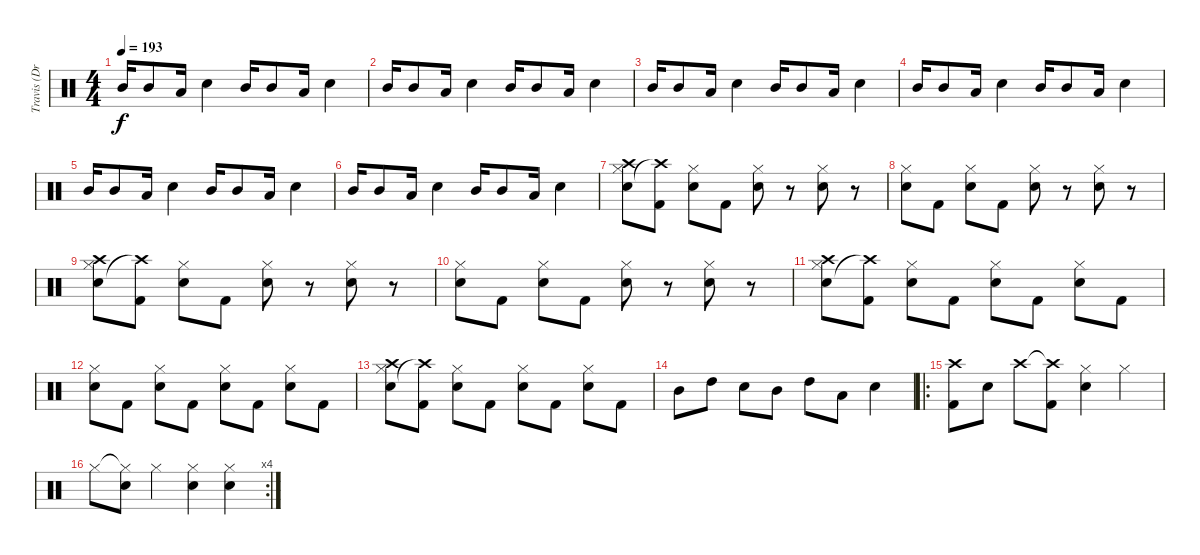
\track ("Travis (Drums)" "Travis (Dr") {instrument percussion}
\staff {score}
\articulation defaults
\ts (4 4)
\tempo 193
\clef neutral
\ks c "Mid Tom (hit)".16{dy f} "Mid Tom (hit)".8 "Low Tom (hit)".16 "Electric Snare (hit)".4 "Mid Tom (hit)".16{beam merge} "Mid Tom (hit)".8 "Low Tom (hit)".16 "Electric Snare (hit)".4
|
"Mid Tom (hit)".16 "Mid Tom (hit)".8 "Low Tom (hit)".16 "Electric Snare (hit)".4 "Mid Tom (hit)".16{beam merge} "Mid Tom (hit)".8 "Low Tom (hit)".16 "Electric Snare (hit)".4 |
"Mid Tom (hit)".16 "Mid Tom (hit)".8 "Low Tom (hit)".16 "Electric Snare (hit)".4 "Mid Tom (hit)".16{beam merge} "Mid Tom (hit)".8 "Low Tom (hit)".16 "Electric Snare (hit)".4 |
"Mid Tom (hit)".16 "Mid Tom (hit)".8 "Low Tom (hit)".16 "Electric Snare (hit)".4 "Mid Tom (hit)".16{beam merge} "Mid Tom (hit)".8 "Low Tom (hit)".16 "Electric Snare (hit)".4 |
"Mid Tom (hit)".16 "Mid Tom (hit)".8 "Low Tom (hit)".16 "Electric Snare (hit)".4 "Mid Tom (hit)".16{beam merge} "Mid Tom (hit)".8 "Low Tom (hit)".16 "Electric Snare (hit)".4 |
"Mid Tom (hit)".16 "Mid Tom (hit)".8 "Low Tom (hit)".16 "Electric Snare (hit)".4 "Mid Tom (hit)".16{beam merge} "Mid Tom (hit)".8 "Low Tom (hit)".16 "Electric Snare (hit)".4 |
("Hi-Hat (closed)" "Electric Snare (hit)" "Crash high (hit)").8 ("Kick (hit) 2" "Crash high (hit)"{t}).8 ("Hi-Hat (closed)" "Electric Snare (hit)").8 "Kick (hit) 2".8 ("Hi-Hat (closed)" "Electric Snare (hit)").8 r.8 ("Hi-Hat (closed)" "Electric Snare (hit)").8 r.8 |
("Hi-Hat (closed)" "Electric Snare (hit)").8 "Kick (hit) 2".8 ("Hi-Hat (closed)" "Electric Snare (hit)").8 "Kick (hit) 2".8 ("Hi-Hat (closed)" "Electric Snare (hit)").8 r.8 ("Hi-Hat (closed)" "Electric Snare (hit)").8 r.8 |
("Hi-Hat (closed)" "Electric Snare (hit)" "Crash high (hit)").8 ("Kick (hit) 2" "Crash high (hit)"{t}).8 ("Hi-Hat (closed)" "Electric Snare (hit)").8 "Kick (hit) 2".8 ("Hi-Hat (closed)" "Electric Snare (hit)").8 r.8 ("Hi-Hat (closed)" "Electric Snare (hit)").8 r.8 |
("Hi-Hat (closed)" "Electric Snare (hit)").8 "Kick (hit) 2".8 ("Hi-Hat (closed)" "Electric Snare (hit)").8 "Kick (hit) 2".8 ("Hi-Hat (closed)" "Electric Snare (hit)").8 r.8 ("Hi-Hat (closed)" "Electric Snare (hit)").8 r.8 |
("Hi-Hat (closed)" "Electric Snare (hit)" "Crash high (hit)").8 ("Kick (hit) 2" "Crash high (hit)"{t}).8 ("Hi-Hat (closed)" "Electric Snare (hit)").8 "Kick (hit) 2".8 ("Hi-Hat (closed)" "Electric Snare (hit)").8 "Kick (hit) 2".8 ("Hi-Hat (closed)" "Electric Snare (hit)").8 "Kick (hit) 2".8 |
("Hi-Hat (closed)" "Electric Snare (hit)").8 "Kick (hit) 2".8 ("Hi-Hat (closed)" "Electric Snare (hit)").8 "Kick (hit) 2".8 ("Hi-Hat (closed)" "Electric Snare (hit)").8 "Kick (hit) 2".8 ("Hi-Hat (closed)" "Electric Snare (hit)").8 "Kick (hit) 2".8 |
("Hi-Hat (closed)" "Electric Snare (hit)" "Crash high (hit)").8 ("Kick (hit) 2" "Crash high (hit)"{t}).8 ("Hi-Hat (closed)" "Electric Snare (hit)").8 "Kick (hit) 2".8 ("Hi-Hat (closed)" "Electric Snare (hit)").8 "Kick (hit) 2".8 ("Hi-Hat (closed)" "Electric Snare (hit)").8 "Kick (hit) 2".8 |
"Mid Tom (hit)".8 "High Tom (hit)".8 "Electric Snare (hit)".8 "Mid Tom (hit)".8 "High Tom (hit)".8 "Low Tom (hit)".8 "Electric Snare (hit)".4 |
\ro
("Crash high (hit)" "Kick (hit) 2").8 "Electric Snare (hit)".8 "Crash high (hit)".8 ("Crash high (hit)"{t} "Kick (hit) 2").8 ("Hi-Hat (closed)" "Electric Snare (hit)").4 "Hi-Hat (closed)".4 |
\rc 4 "Hi-Hat (closed)".8
("Hi-Hat (closed)"{t} "Electric Snare (hit)").8 "Hi-Hat (closed)".4 ("Hi-Hat (closed)" "Electric Snare (hit)").4 ("Hi-Hat (closed)" "Electric Snare (hit)").4
